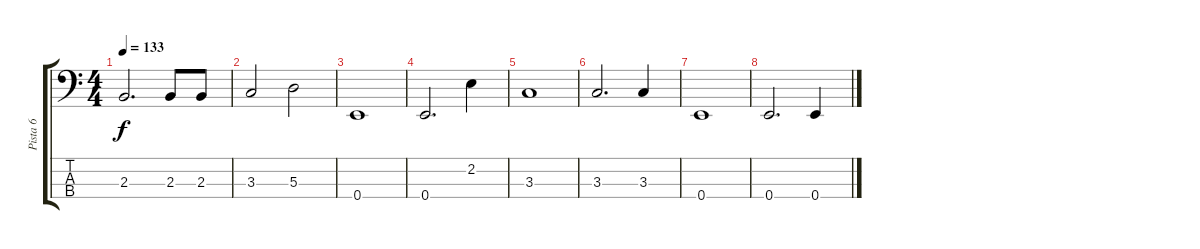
\track ("Pista 6" "Pista 6") {instrument electricbassfinger}
\staff {score tabs}
\tuning (G2 D2 A1 E1) {hide}
\ts (4 4)
\tempo 133
\clef f4
\ks c
2.3.2{d dy f} 2.3.8 2.3.8 |
3.3.2 5.3.2 |
0.4.1 |
0.4.2{d} 2.2.4 |
3.3.1 |
3.3.2{d} 3.3.4 |
0.4.1 |
0.4.2{d} 0.4.4
